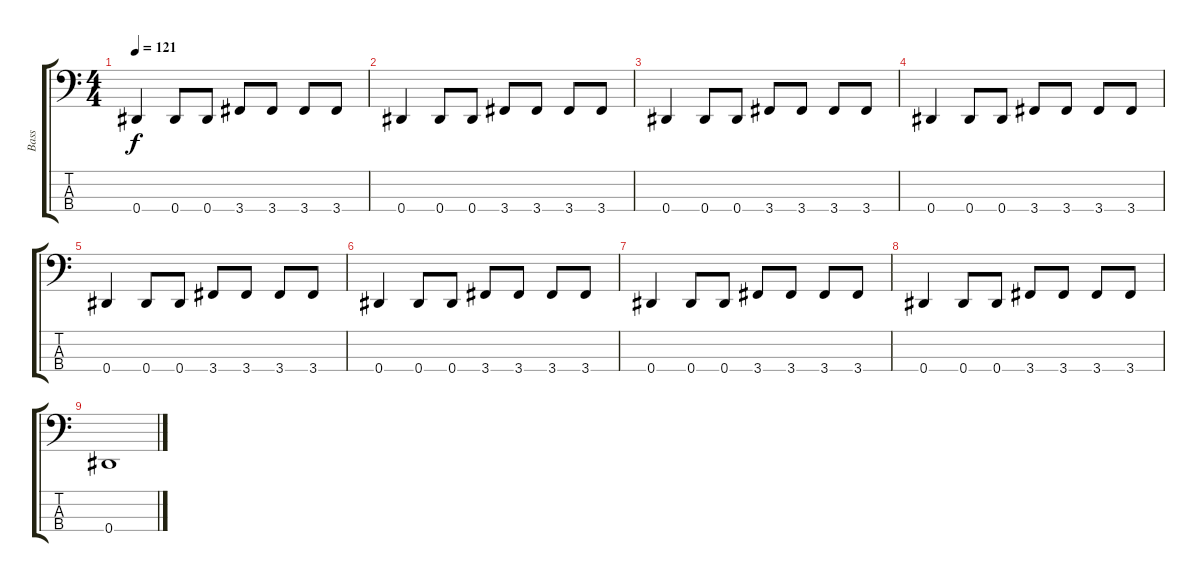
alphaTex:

\track ("Bass" "Bass") {instrument electricbassfinger}
\staff {score tabs}
\tuning (Gb2 Db2 Ab1 Eb1) {hide}
\ts (4 4)
\tempo 121
\clef f4
\ks c
0.4.4{dy f} 0.4.8 0.4.8 3.4.8 3.4.8 3.4.8 3.4.8 |
0.4.4 0.4.8 0.4.8 3.4.8 3.4.8 3.4.8 3.4.8 |
0.4.4 0.4.8 0.4.8 3.4.8 3.4.8 3.4.8 3.4.8 |
0.4.4 0.4.8 0.4.8 3.4.8 3.4.8 3.4.8 3.4.8 |
0.4.4 0.4.8 0.4.8 3.4.8 3.4.8 3.4.8 3.4.8 |
0.4.4 0.4.8 0.4.8 3.4.8 3.4.8 3.4.8 3.4.8 |
0.4.4 0.4.8 0.4.8 3.4.8 3.4.8 3.4.8 3.4.8 |
0.4.4 0.4.8 0.4.8 3.4.8 3.4.8 3.4.8 3.4.8 |
0.4.1
